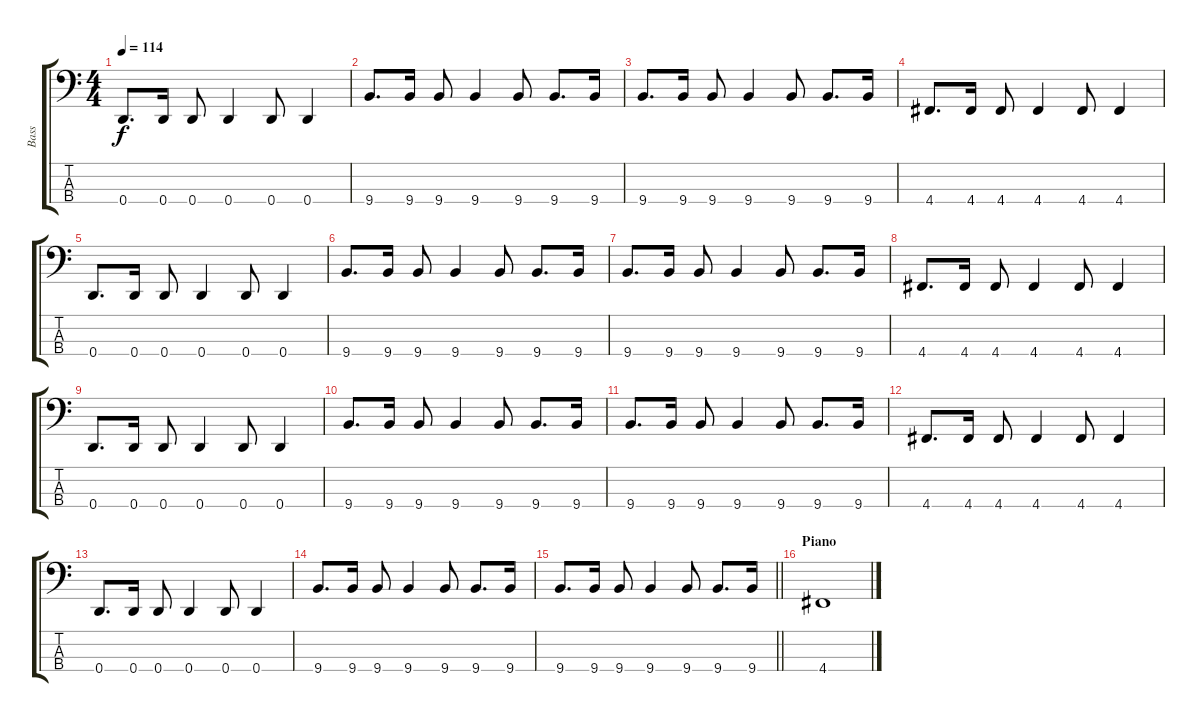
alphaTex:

\track ("Bass" "Bass") {instrument electricbassfinger}
\staff {score tabs}
\tuning (G2 D2 A1 D1) {hide}
\ts (4 4)
\tempo 114
\clef f4
\ks c
0.4.8{d dy f} 0.4.16 0.4.8 0.4.4 0.4.8 0.4.4 |
9.4.8{d} 9.4.16 9.4.8 9.4.4 9.4.8 9.4.8{d} 9.4.16 |
9.4.8{d} 9.4.16 9.4.8 9.4.4 9.4.8 9.4.8{d} 9.4.16 |
4.4.8{d} 4.4.16 4.4.8 4.4.4 4.4.8 4.4.4 |
0.4.8{d} 0.4.16 0.4.8 0.4.4 0.4.8 0.4.4 |
9.4.8{d} 9.4.16 9.4.8 9.4.4 9.4.8 9.4.8{d} 9.4.16 |
9.4.8{d} 9.4.16 9.4.8 9.4.4 9.4.8 9.4.8{d} 9.4.16 |
4.4.8{d} 4.4.16 4.4.8 4.4.4 4.4.8 4.4.4 |
0.4.8{d} 0.4.16 0.4.8 0.4.4 0.4.8 0.4.4 |
9.4.8{d} 9.4.16 9.4.8 9.4.4 9.4.8 9.4.8{d} 9.4.16 |
9.4.8{d} 9.4.16 9.4.8 9.4.4 9.4.8 9.4.8{d} 9.4.16 |
4.4.8{d} 4.4.16 4.4.8 4.4.4 4.4.8 4.4.4 |
0.4.8{d} 0.4.16 0.4.8 0.4.4 0.4.8 0.4.4 |
9.4.8{d} 9.4.16 9.4.8 9.4.4 9.4.8 9.4.8{d} 9.4.16 |
\barLineRight lightlight
9.4.8{d} 9.4.16 9.4.8 9.4.4 9.4.8 9.4.8{d} 9.4.16 |
\section ("" "Piano")
4.4.1
